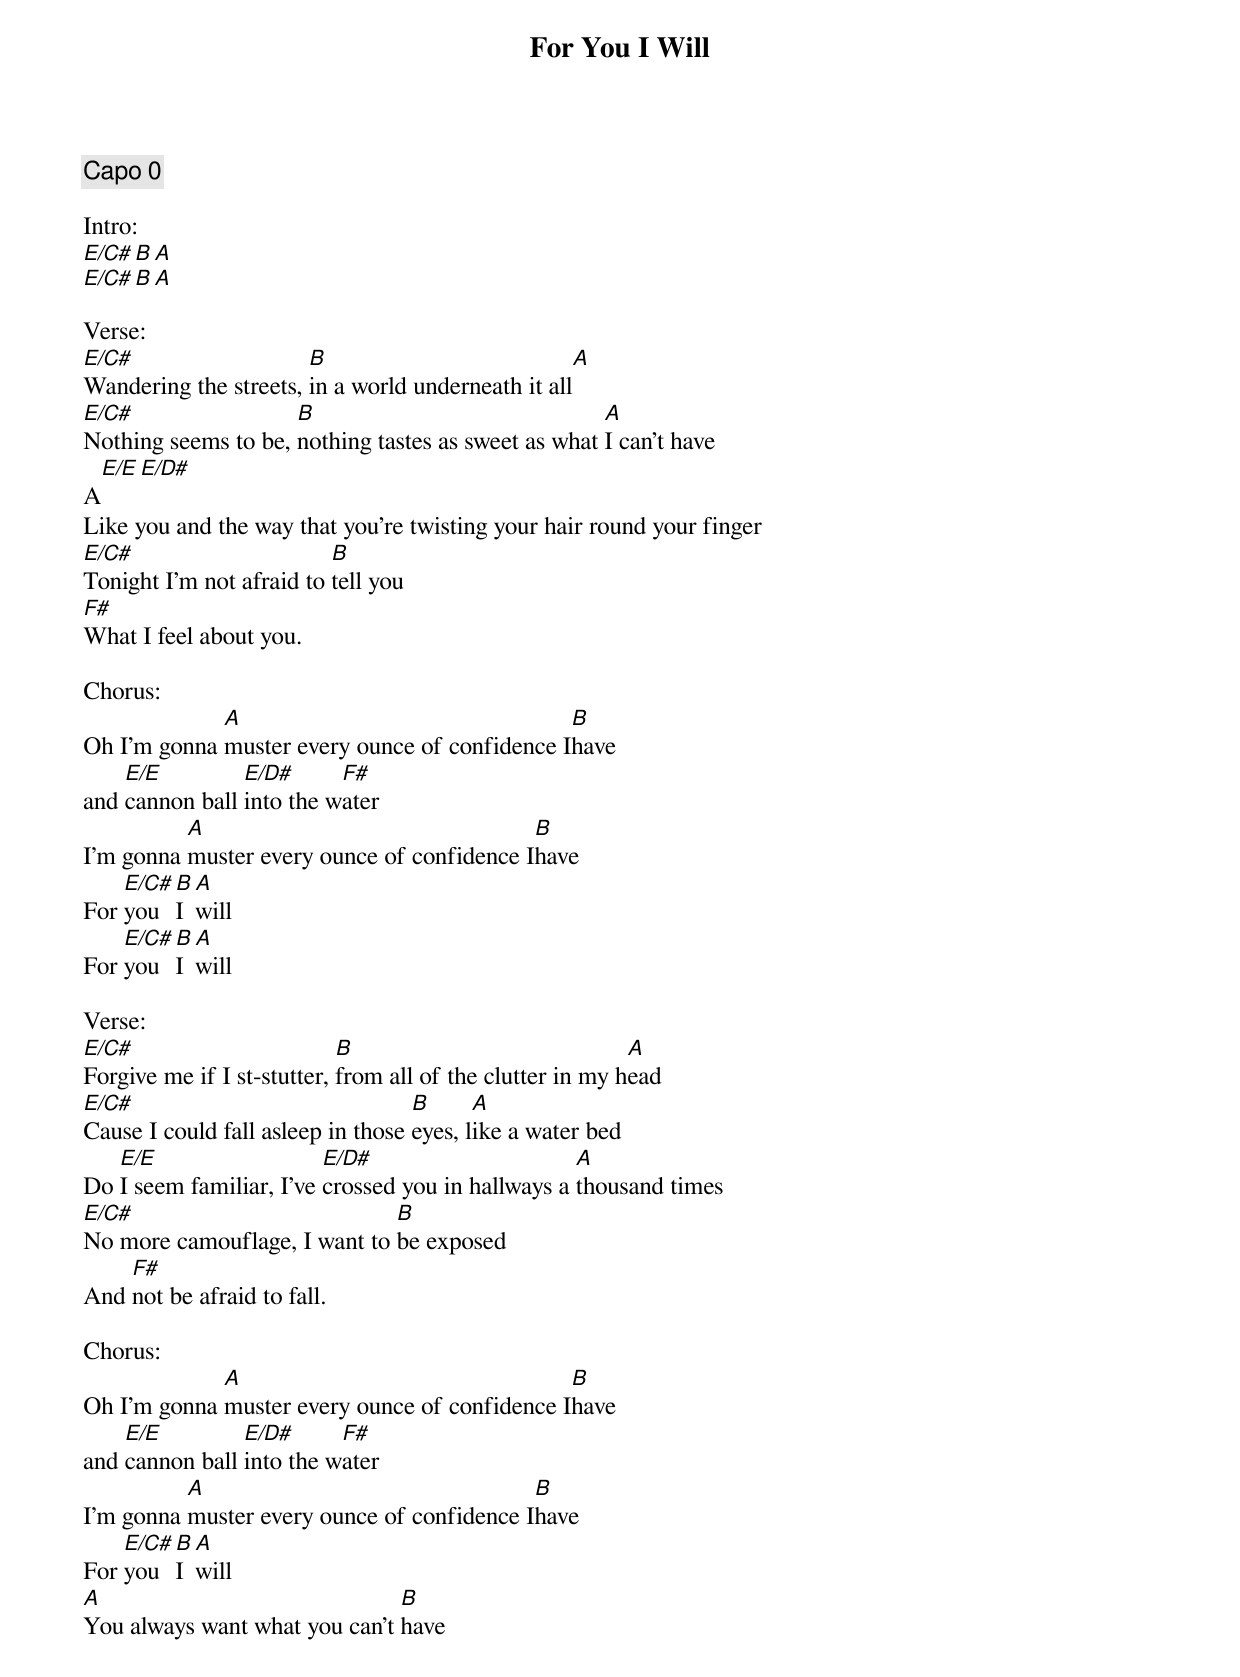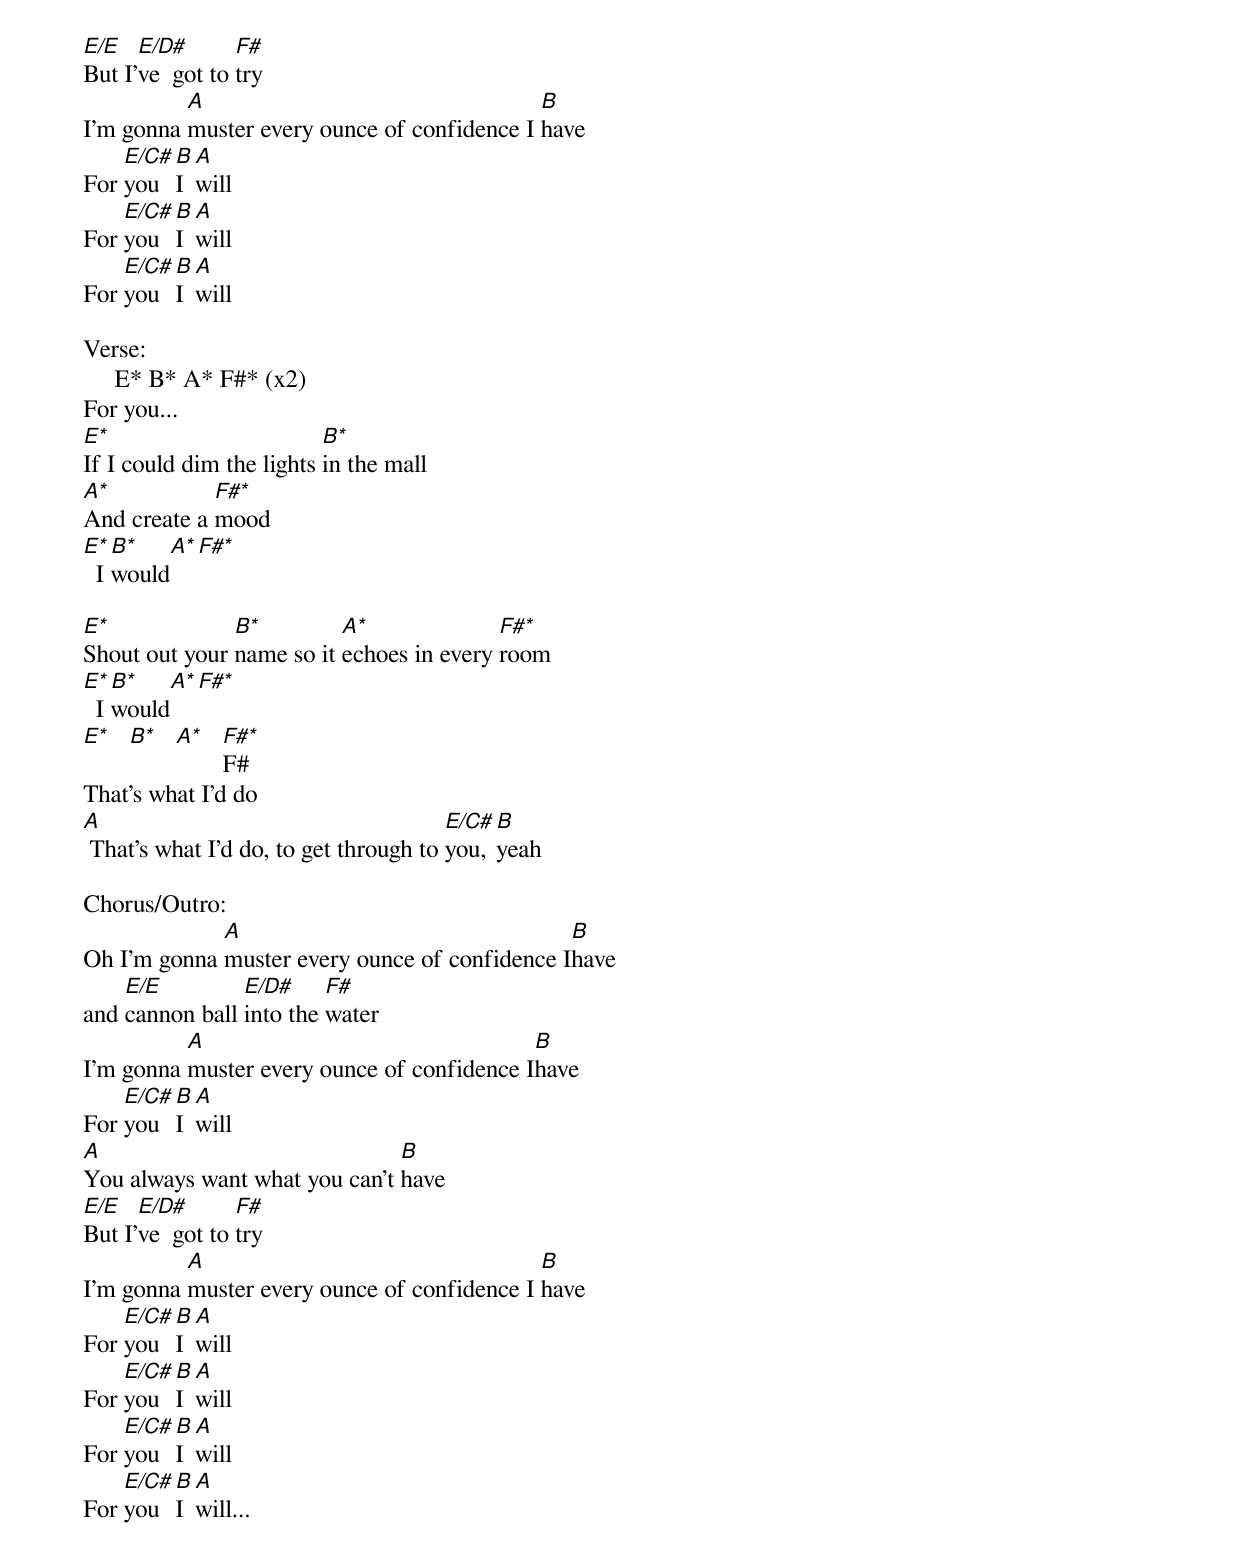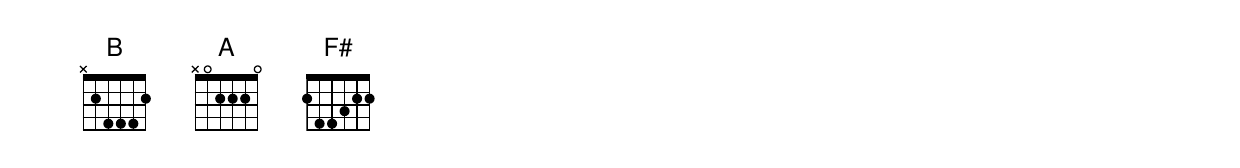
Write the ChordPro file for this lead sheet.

{title:For You I Will}
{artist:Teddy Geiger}
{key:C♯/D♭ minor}
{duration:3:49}
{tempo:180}
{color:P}

{comment: Capo 0}

Intro:
[E/C#][B][A]
[E/C#][B][A]

Verse:
[E/C#]Wandering the streets, [B]in a world underneath it all[A]
[E/C#]Nothing seems to be, [B]nothing tastes as sweet as what [A]I can't have
A[E/E][E/D#]
Like you and the way that you're twisting your hair round your finger
[E/C#]Tonight I'm not afraid to [B]tell you
[F#]What I feel about you.

Chorus:
Oh I'm gonna [A]muster every ounce of confidence I[B]have
and [E/E]cannon ball [E/D#]into the w[F#]ater
I'm gonna [A]muster every ounce of confidence I[B]have
For [E/C#]you  [B]I [A]will
For [E/C#]you  [B]I [A]will

Verse:
[E/C#]Forgive me if I st-stutter, [B]from all of the clutter in my h[A]ead
[E/C#]Cause I could fall asleep in those [B]eyes, l[A]ike a water bed
Do [E/E]I seem familiar, I've [E/D#]crossed you in hallways a [A]thousand times
[E/C#]No more camouflage, I want to [B]be exposed
And [F#]not be afraid to fall.

Chorus:
Oh I'm gonna [A]muster every ounce of confidence I[B]have
and [E/E]cannon ball [E/D#]into the w[F#]ater
I'm gonna [A]muster every ounce of confidence I[B]have
For [E/C#]you  [B]I [A]will
[A]You always want what you can't [B]have
[E/E]But I'[E/D#]ve  got to [F#]try
I'm gonna [A]muster every ounce of confidence I [B]have
For [E/C#]you  [B]I [A]will
For [E/C#]you  [B]I [A]will
For [E/C#]you  [B]I [A]will

Verse:
     E* B* A* F#* (x2)
For you...
[E*]If I could dim the lights [B*]in the mall
[A*]And create a [F#*]mood
[E*]  I [B*]would[A*][F#*]

[E*]Shout out your [B*]name so it [A*]echoes in every [F#*]room
[E*]  I [B*]would[A*][F#*]
[E*]   [B*]   [A*]   [F#*]F#
That's what I'd do
[A] That's what I'd do, to get through to [E/C#]you, [B]yeah

Chorus/Outro:
Oh I'm gonna [A]muster every ounce of confidence I[B]have
and [E/E]cannon ball [E/D#]into the [F#]water
I'm gonna [A]muster every ounce of confidence I[B]have
For [E/C#]you  [B]I [A]will
[A]You always want what you can't [B]have
[E/E]But I'[E/D#]ve  got to [F#]try
I'm gonna [A]muster every ounce of confidence I [B]have
For [E/C#]you  [B]I [A]will
For [E/C#]you  [B]I [A]will
For [E/C#]you  [B]I [A]will
For [E/C#]you  [B]I [A]will...
